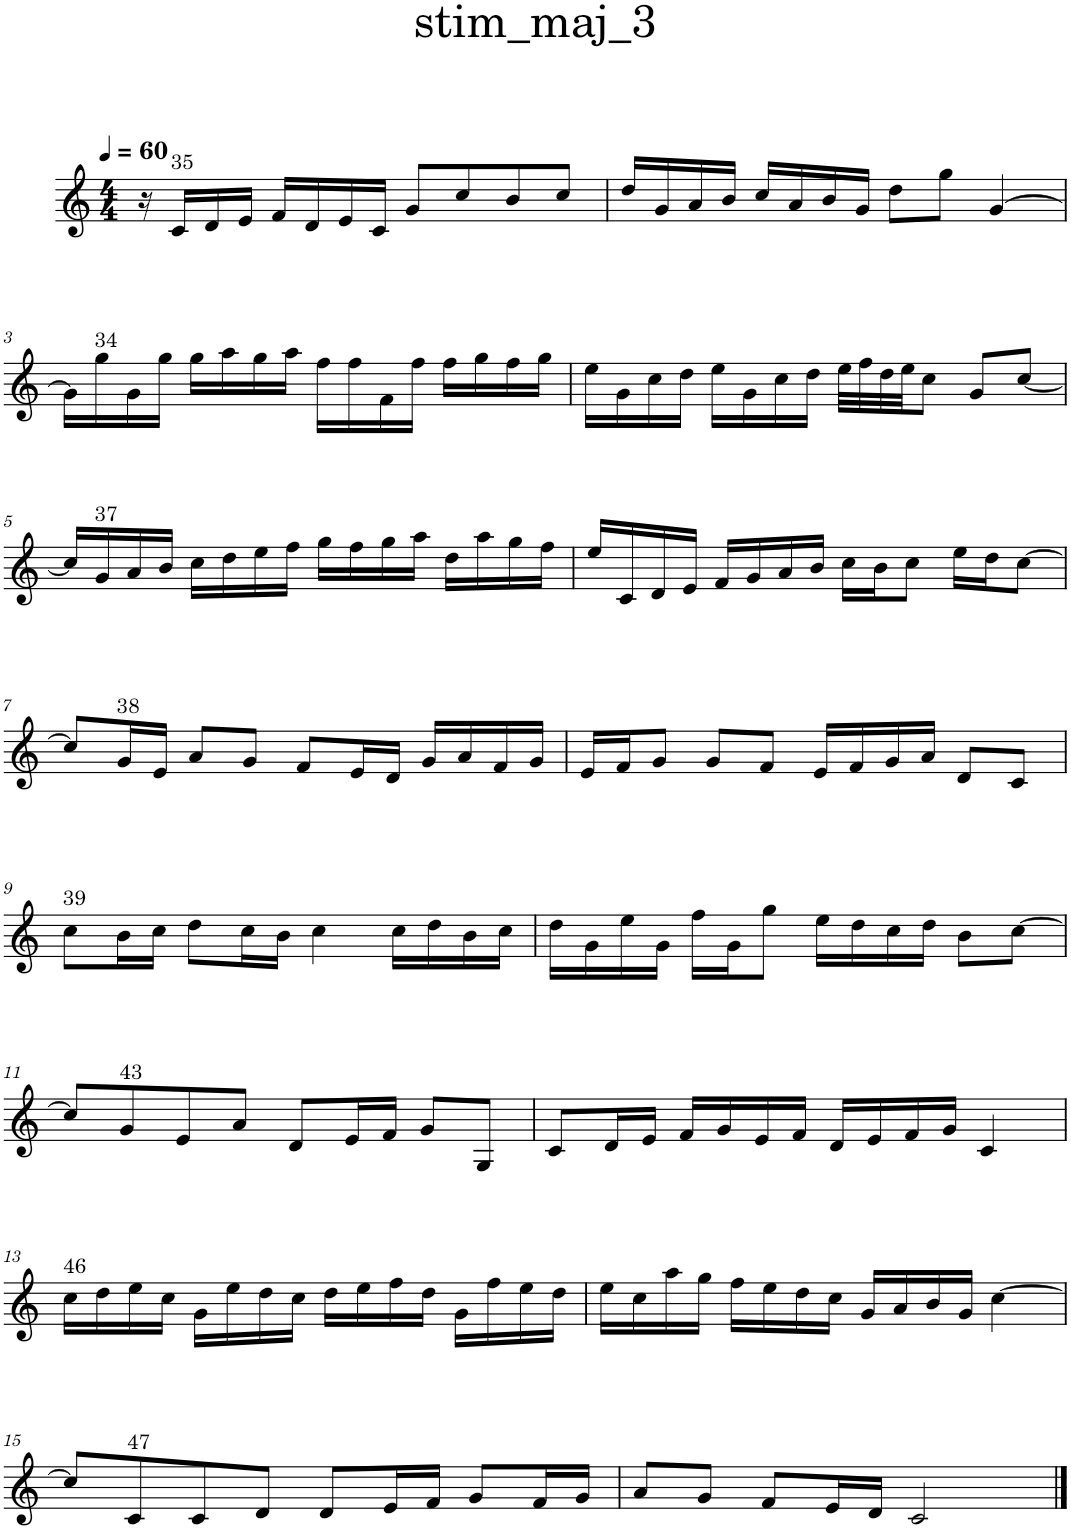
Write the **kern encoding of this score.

**kern
*part1
*staff1
*I"Piano
*I'Pno.
*clefG2
*k[]
*M4/4
*MM60
=1
16r
!LO:TX:a:t=35
16c/LL
16d/
16e/JJ
16f/LL
16d/
16e/
16c/JJ
8g/L
8cc/
8b/
8cc/J
=2
16dd/LL
16g/
16a/
16b/JJ
16cc/LL
16a/
16b/
16g/JJ
8dd\L
8gg\J
[4g/
!!LO:LB:g=z
=3
16g\LL]
!LO:TX:a:t=34
16gg\
16g\
16gg\JJ
16gg\LL
16aa\
16gg\
16aa\JJ
16ff\LL
16ff\
16f\
16ff\JJ
16ff\LL
16gg\
16ff\
16gg\JJ
=4
16ee\LL
16g\
16cc\
16dd\JJ
16ee\LL
16g\
16cc\
16dd\JJ
32ee\LLL
32ff\
32dd\
32ee\JJ
8cc\J
8g/L
[8cc/J
!!LO:LB:g=z
=5
16cc/LL]
!LO:TX:a:t=37
16g/
16a/
16b/JJ
16cc\LL
16dd\
16ee\
16ff\JJ
16gg\LL
16ff\
16gg\
16aa\JJ
16dd\LL
16aa\
16gg\
16ff\JJ
=6
16ee/LL
16c/
16d/
16e/JJ
16f/LL
16g/
16a/
16b/JJ
16cc\LL
16b\J
8cc\J
16ee\LL
16dd\J
[8cc\J
!!LO:LB:g=z
=7
8cc/L]
!LO:TX:a:t=38
16g/L
16e/JJ
8a/L
8g/J
8f/L
16e/L
16d/JJ
16g/LL
16a/
16f/
16g/JJ
=8
16e/LL
16f/J
8g/J
8g/L
8f/J
16e/LL
16f/
16g/
16a/JJ
8d/L
8c/J
!!LO:LB:g=z
=9
!LO:TX:a:t=39
8cc\L
16b\L
16cc\JJ
8dd\L
16cc\L
16b\JJ
4cc\
16cc\LL
16dd\
16b\
16cc\JJ
=10
16dd\LL
16g\
16ee\
16g\JJ
16ff\LL
16g\J
8gg\J
16ee\LL
16dd\
16cc\
16dd\JJ
8b\L
[8cc\J
!!LO:LB:g=z
=11
8cc/L]
!LO:TX:a:t=43
8g/
8e/
8a/J
8d/L
16e/L
16f/JJ
8g/L
8G/J
=12
8c/L
16d/L
16e/JJ
16f/LL
16g/
16e/
16f/JJ
16d/LL
16e/
16f/
16g/JJ
4c/
!!LO:LB:g=z
=13
!LO:TX:a:t=46
16cc\LL
16dd\
16ee\
16cc\JJ
16g\LL
16ee\
16dd\
16cc\JJ
16dd\LL
16ee\
16ff\
16dd\JJ
16g\LL
16ff\
16ee\
16dd\JJ
=14
16ee\LL
16cc\
16aa\
16gg\JJ
16ff\LL
16ee\
16dd\
16cc\JJ
16g/LL
16a/
16b/
16g/JJ
[4cc\
!!LO:LB:g=z
=15
8cc/L]
!LO:TX:a:t=47
8c/
8c/
8d/J
8d/L
16e/L
16f/JJ
8g/L
16f/L
16g/JJ
=16
8a/L
8g/J
8f/L
16e/L
16d/JJ
2c/
==
*-
